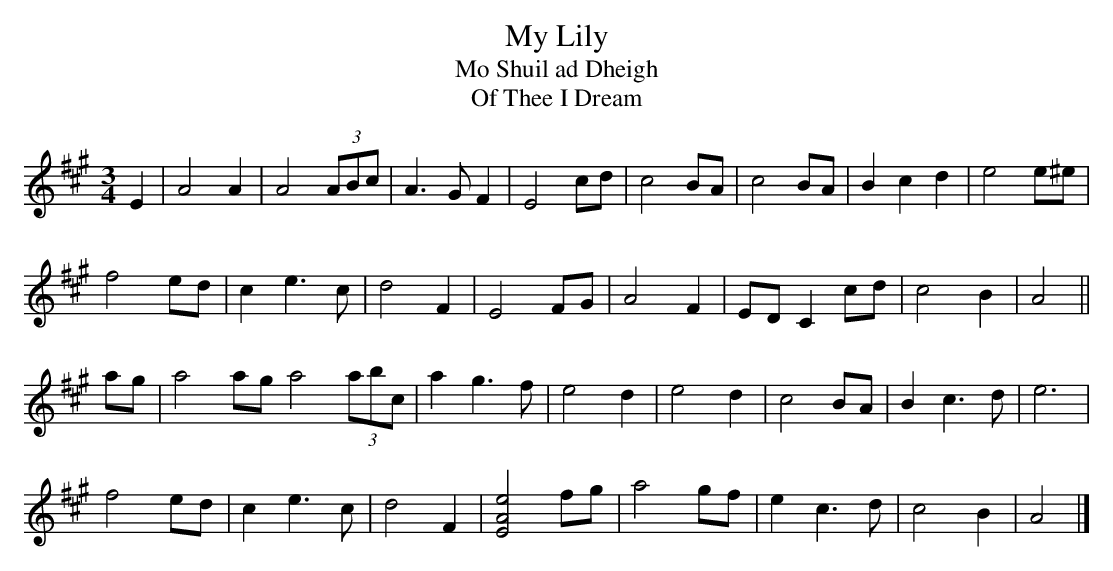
X:1
T:My Lily
T:Mo Shuil ad Dheigh
T:Of Thee I Dream
M:3/4
L:1/4
K:A
E | A2 A | A2 (3A/B/c/ | A>GF | E2 c/d/ | c2B/A/ | c2B/A/ | Bcd | e2 e/^e/|
f2 e/d/ | ce>c | d2F | E2 F/G/ | A2F | E/D/ C c/d/ | c2B | A2 ||
a/g/ | a2a/g/ a2 (3a/b/c/ | ag>f | e2d | e2d | c2 B/A/ | Bc>d | e3 |
f2 e/d/ | ce>c | d2F | [E2A2e2] f/g/ | a2 g/f/ | ec>d | c2B | A2 |]
